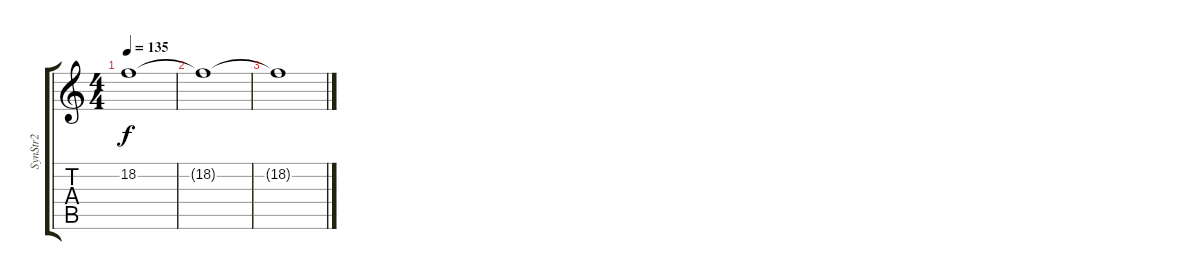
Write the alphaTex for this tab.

\track ("SynStr2 " "SynStr2 ") {instrument synthstrings1}
\staff {score tabs}
\tuning (E4 B3 G3 D3 A2 E2) {hide}
\ts (4 4)
\tempo 135
\clef g2
\ks c
18.2{t}.1{dy f} |
18.2{t}.1 |
18.2{t}.1
